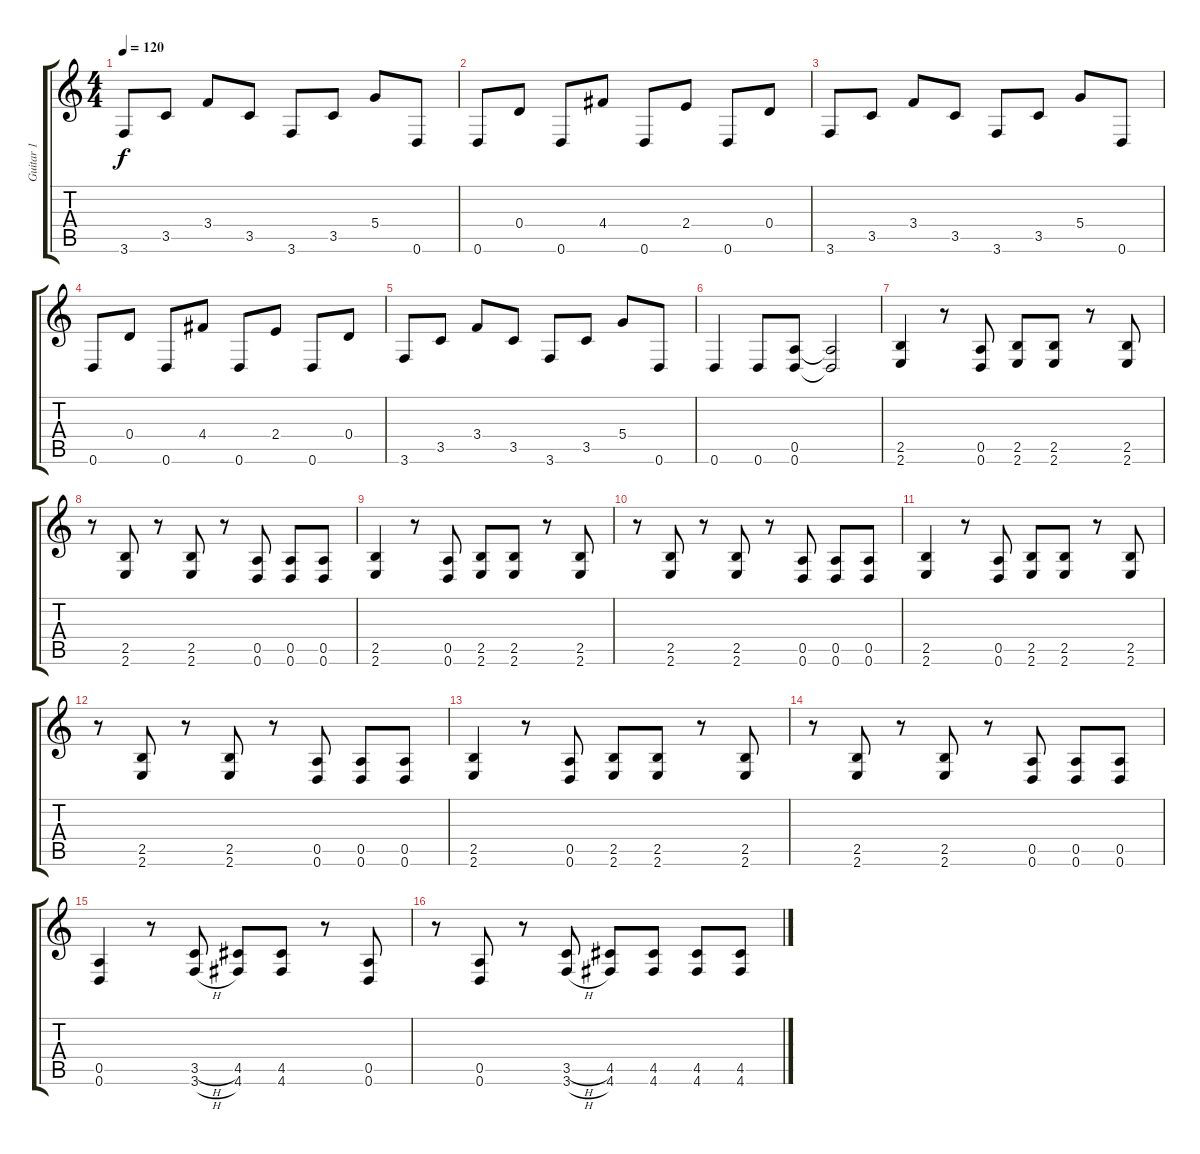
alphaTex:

\track ("Guitar 1" "Guitar 1") {instrument overdrivenguitar}
\staff {score tabs}
\tuning (E4 B3 G3 D3 A2 D2) {hide}
\ts (4 4)
\tempo 120
\clef g2
\ks c
3.6.8{dy f} 3.5.8 3.4.8 3.5.8 3.6.8 3.5.8 5.4.8 0.6.8 |
0.6.8 0.4.8 0.6.8 4.4.8 0.6.8 2.4.8 0.6.8 0.4.8 |
3.6.8 3.5.8 3.4.8 3.5.8 3.6.8 3.5.8 5.4.8 0.6.8 |
0.6.8 0.4.8 0.6.8 4.4.8 0.6.8 2.4.8 0.6.8 0.4.8 |
3.6.8 3.5.8 3.4.8 3.5.8 3.6.8 3.5.8 5.4.8 0.6.8 |
0.6.4 0.6.8 (0.5 0.6).8 (0.5{t} 0.6{t}).2 |
(2.5 2.6).4{instrument overdrivenguitar} r.8 (0.5 0.6).8 (2.5 2.6).8 (2.5 2.6).8 r.8 (2.5 2.6).8 |
r.8 (2.5 2.6).8 r.8 (2.5 2.6).8 r.8 (0.5 0.6).8 (0.5 0.6).8 (0.5 0.6).8 |
(2.5 2.6).4 r.8 (0.5 0.6).8 (2.5 2.6).8 (2.5 2.6).8 r.8 (2.5 2.6).8 |
r.8 (2.5 2.6).8 r.8 (2.5 2.6).8 r.8 (0.5 0.6).8 (0.5 0.6).8 (0.5 0.6).8 |
(2.5 2.6).4 r.8 (0.5 0.6).8 (2.5 2.6).8 (2.5 2.6).8 r.8 (2.5 2.6).8 |
r.8 (2.5 2.6).8 r.8 (2.5 2.6).8 r.8 (0.5 0.6).8 (0.5 0.6).8 (0.5 0.6).8 |
(2.5 2.6).4 r.8 (0.5 0.6).8 (2.5 2.6).8 (2.5 2.6).8 r.8 (2.5 2.6).8 |
r.8 (2.5 2.6).8 r.8 (2.5 2.6).8 r.8 (0.5 0.6).8 (0.5 0.6).8 (0.5 0.6).8 |
(0.5 0.6).4 r.8 (3.5{h} 3.6{h}).8 (4.5 4.6).8 (4.5 4.6).8 r.8 (0.5 0.6).8 |
r.8 (0.5 0.6).8 r.8 (3.5{h} 3.6{h}).8 (4.5 4.6).8 (4.5 4.6).8 (4.5 4.6).8 (4.5 4.6).8
